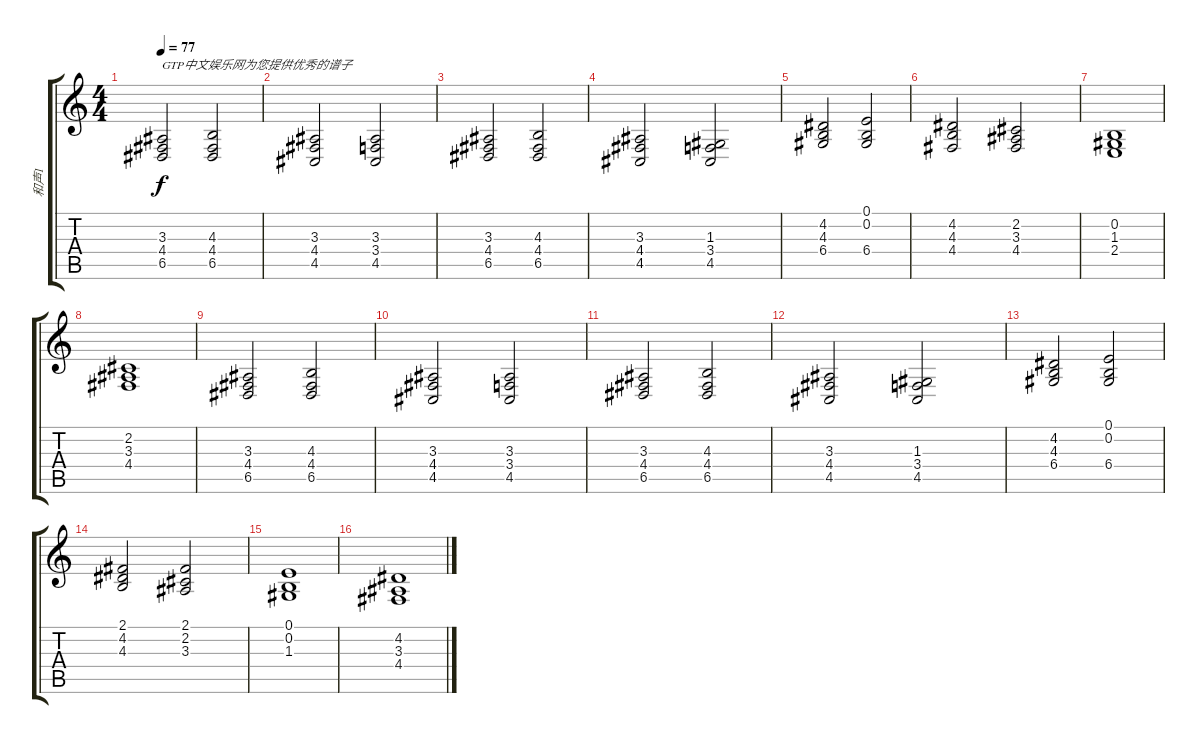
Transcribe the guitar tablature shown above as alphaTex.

\track ("和声1" "和声1") {instrument stringensemble2}
\staff {score tabs}
\tuning (E4 B3 G3 D3 A2 E2) {hide}
\ts (4 4)
\tempo 77
\clef g2
\ks c
(3.3 4.4 6.5).2{txt "GTP中文娱乐网为您提供优秀的谱子" dy f} (4.3 4.4 6.5).2 |
(3.3 4.4 4.5).2 (3.3 3.4 4.5).2 |
(3.3 4.4 6.5).2 (4.3 4.4 6.5).2 |
(3.3 4.4 4.5).2 (1.3 3.4 4.5).2 |
(4.2 4.3 6.4).2 (0.1 0.2 6.4).2 |
(4.2 4.3 4.4).2 (2.2 3.3 4.4).2 |
(0.2 1.3 2.4).1 |
(2.2 3.3 4.4).1 |
(3.3 4.4 6.5).2 (4.3 4.4 6.5).2 |
(3.3 4.4 4.5).2 (3.3 3.4 4.5).2 |
(3.3 4.4 6.5).2 (4.3 4.4 6.5).2 |
(3.3 4.4 4.5).2 (1.3 3.4 4.5).2 |
(4.2 4.3 6.4).2 (0.1 0.2 6.4).2 |
(2.1 4.2 4.3).2 (2.1 2.2 3.3).2 |
(0.1 0.2 1.3).1 |
(4.2 3.3 4.4).1
